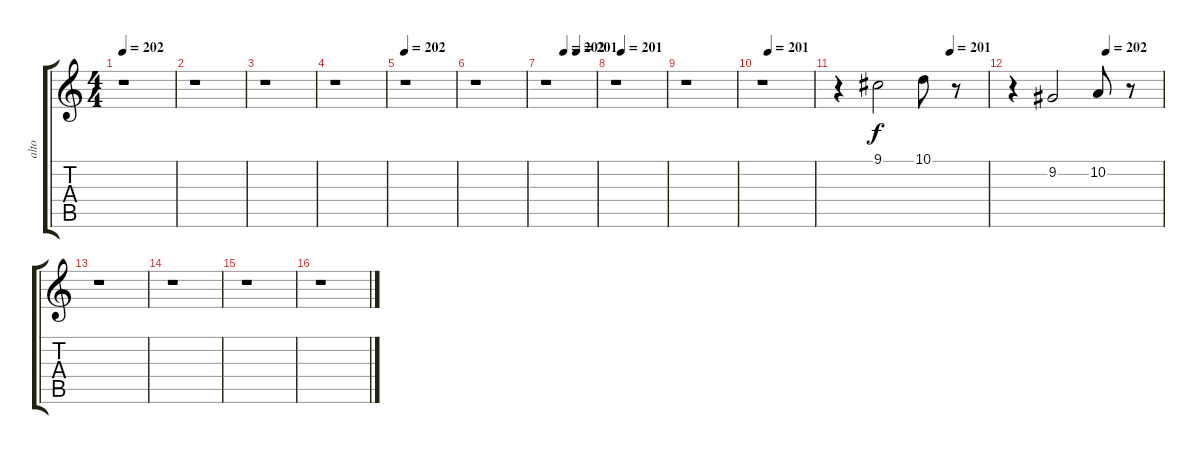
\track ("alto" "alto") {instrument stringensemble1}
\staff {score tabs}
\tuning (E4 B3 G3 D3 A2 E2) {hide}
\ts (4 4)
\tempo 202
\clef g2
\ks c
r.1{dy f} |
r.1 |
r.1 |
r.1 |
\tempo 202
r.1 |
r.1 |
\tempo (202 0.375)
\tempo (201 0.625)
r.1 |
\tempo (201 0.125)
r.1 |
r.1 |
\tempo (201 0.125)
r.1 |
\tempo (201 0.75)
r.4 9.1.2{instrument stringensemble2} 10.1.8 r.8 |
\tempo (202 0.625)
r.4 9.2.2 10.2.8 r.8 |
r.1 |
r.1 |
r.1 |
r.1
